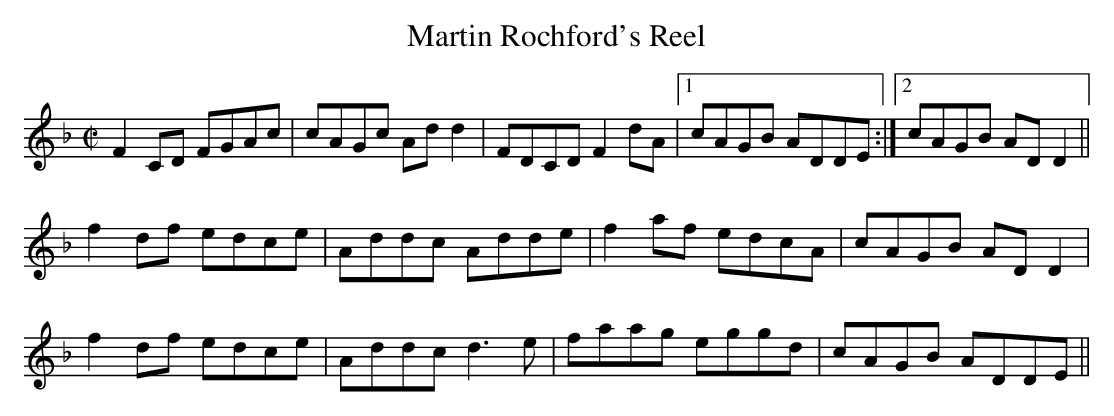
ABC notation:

X:1
T:Martin Rochford's Reel
M:C|
K:Dm
F2CD FGAc|cAGc Add2|FDCD F2dA|1 cAGB ADDE:|2 cAGB ADD2||
f2df edce|Addc Adde|f2af edcA|cAGB ADD2|
f2df edce|Addc d3e|faag eggd|cAGB ADDE||
